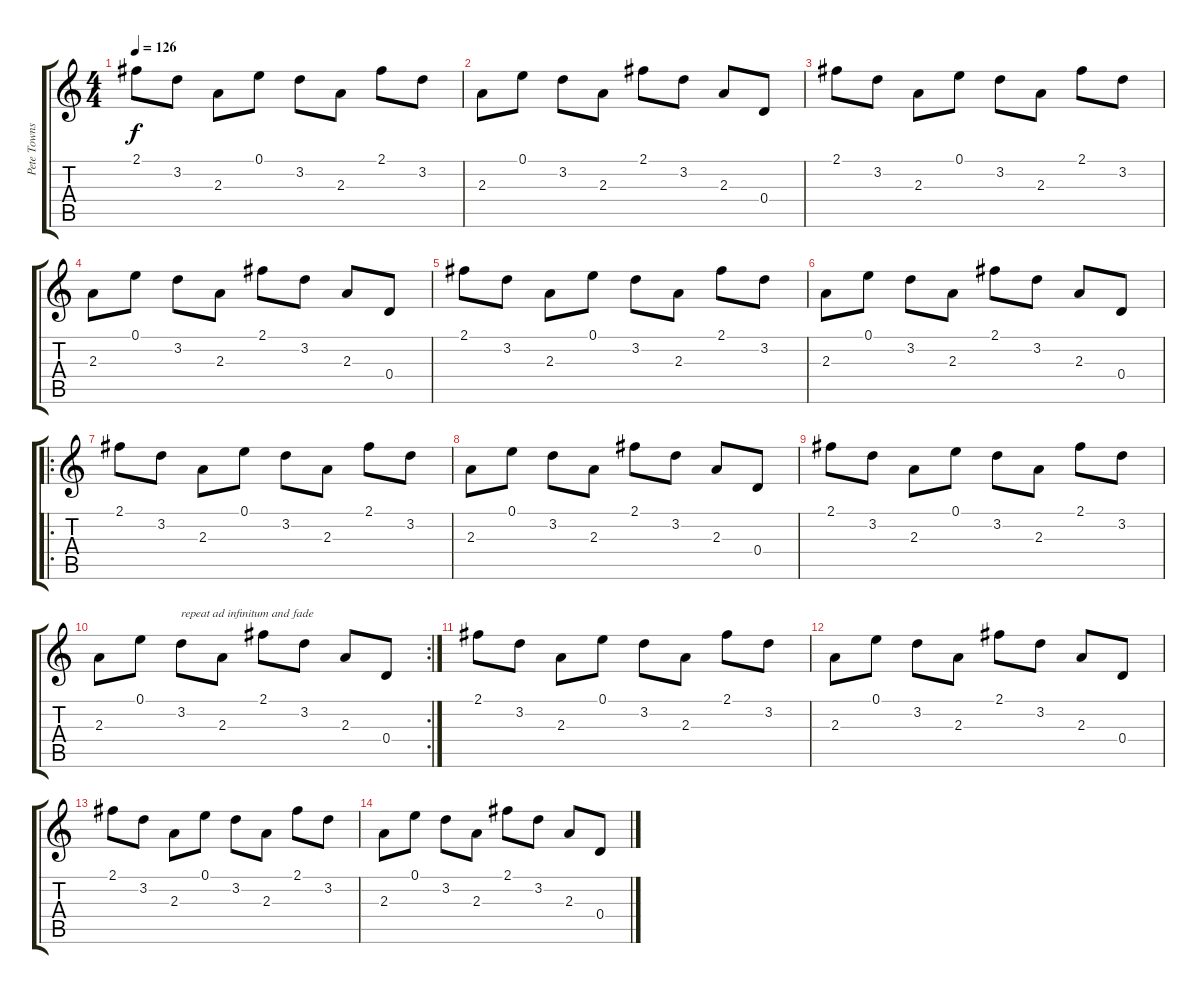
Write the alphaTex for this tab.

\track ("Pete Townshend" "Pete Towns") {instrument electricguitarclean}
\staff {score tabs}
\tuning (E4 B3 G3 D3 A2 E2) {hide}
\ts (4 4)
\tempo 126
\clef g2
\ks c
2.1.8{dy f} 3.2.8 2.3.8 0.1.8 3.2.8 2.3.8 2.1.8 3.2.8 |
2.3.8 0.1.8 3.2.8 2.3.8 2.1.8 3.2.8 2.3.8 0.4.8 |
2.1.8 3.2.8 2.3.8 0.1.8 3.2.8 2.3.8 2.1.8 3.2.8 |
2.3.8 0.1.8 3.2.8 2.3.8 2.1.8 3.2.8 2.3.8 0.4.8 |
2.1.8 3.2.8 2.3.8 0.1.8 3.2.8 2.3.8 2.1.8 3.2.8 |
2.3.8 0.1.8 3.2.8 2.3.8 2.1.8 3.2.8 2.3.8 0.4.8 |
\ro
2.1.8 3.2.8 2.3.8 0.1.8 3.2.8 2.3.8 2.1.8 3.2.8 |
2.3.8 0.1.8 3.2.8 2.3.8 2.1.8 3.2.8 2.3.8 0.4.8 |
2.1.8 3.2.8 2.3.8 0.1.8 3.2.8 2.3.8 2.1.8 3.2.8 |
\rc 2
2.3.8 0.1.8 3.2.8{txt "repeat ad infinitum and fade"} 2.3.8 2.1.8 3.2.8 2.3.8 0.4.8 |
2.1.8{volume 0} 3.2.8 2.3.8 0.1.8 3.2.8 2.3.8 2.1.8 3.2.8 |
2.3.8 0.1.8 3.2.8 2.3.8 2.1.8 3.2.8 2.3.8 0.4.8 |
2.1.8 3.2.8 2.3.8 0.1.8 3.2.8 2.3.8 2.1.8 3.2.8 |
2.3.8 0.1.8 3.2.8 2.3.8 2.1.8 3.2.8 2.3.8 0.4.8
